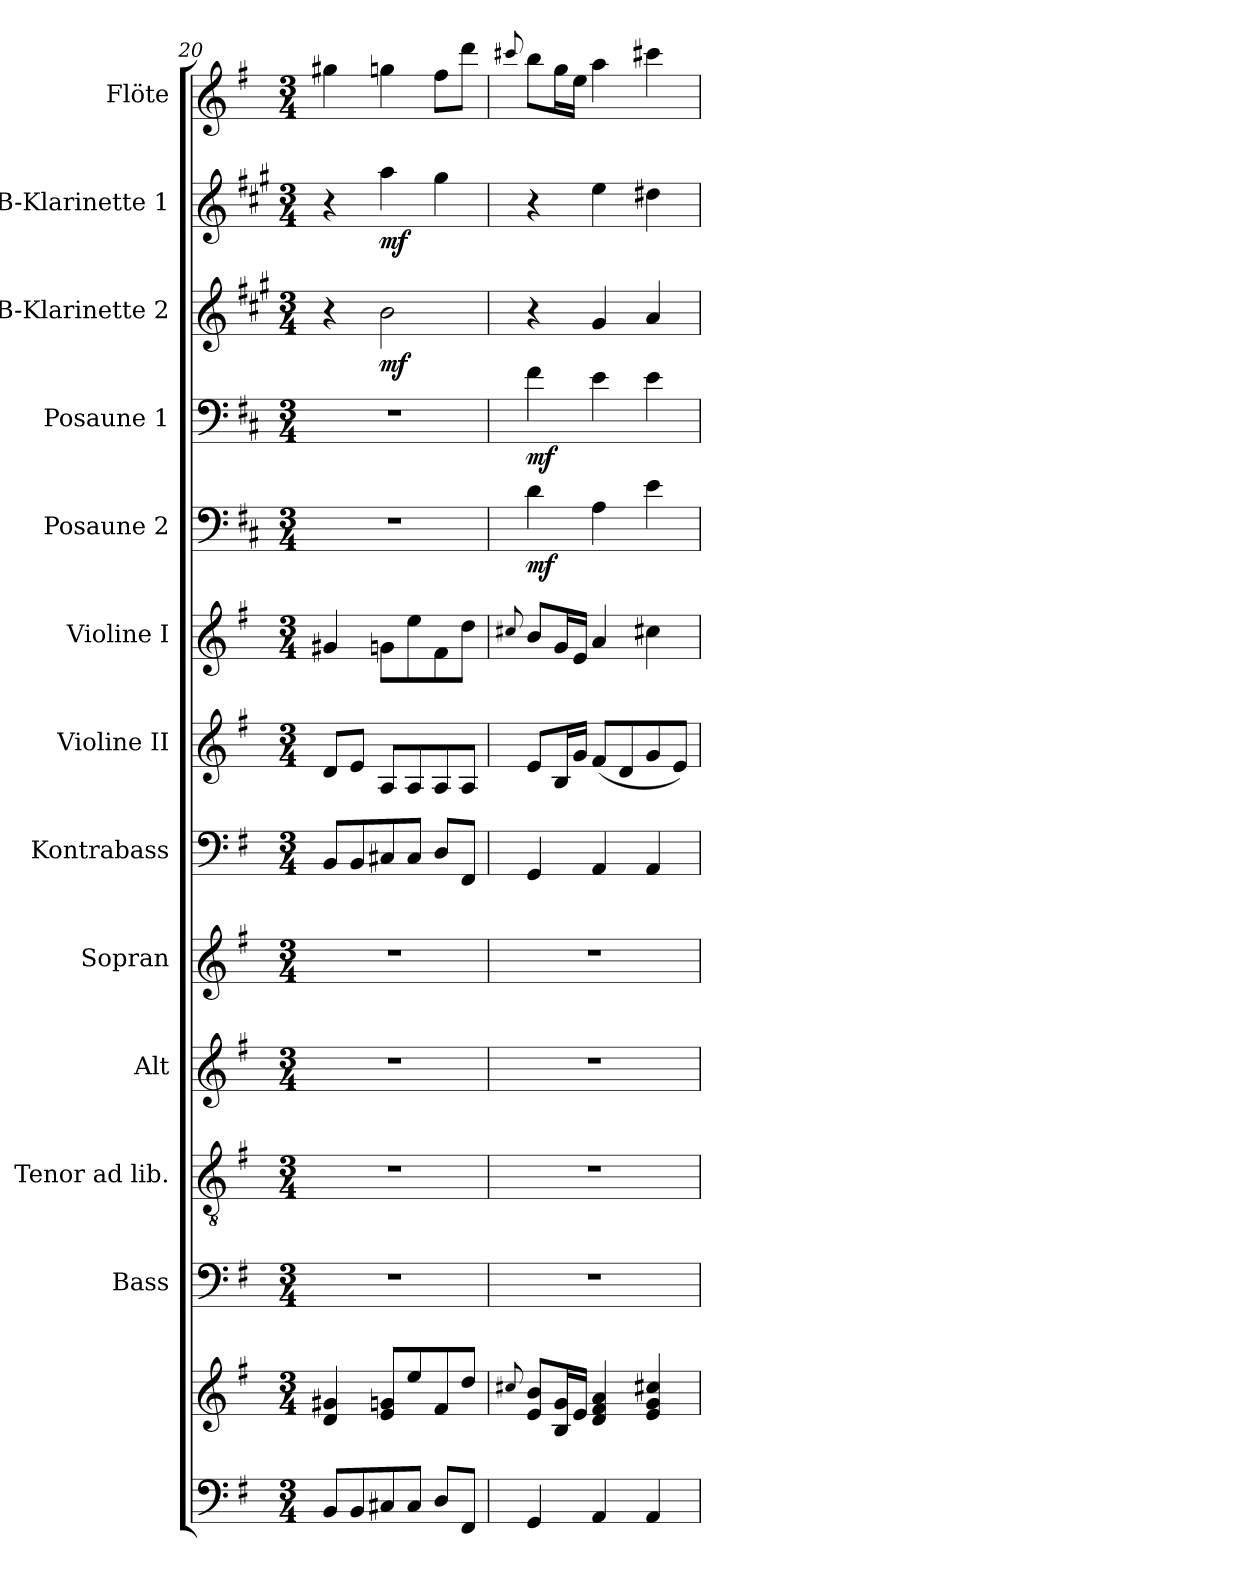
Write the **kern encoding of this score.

**kern	**kern	**kern	**kern	**kern	**kern	**kern	**kern	**kern	**kern	**dynam	**kern	**dynam	**kern	**dynam	**kern	**dynam	**kern
*part13	*part13	*part12	*part11	*part10	*part9	*part8	*part7	*part6	*part5	*part5	*part4	*part4	*part3	*part3	*part2	*part2	*part1
*staff14	*staff13	*staff12	*staff11	*staff10	*staff9	*staff8	*staff7	*staff6	*staff5	*staff5	*staff4	*staff4	*staff3	*staff3	*staff2	*staff2	*staff1
*	*	*I"Bass	*I"Tenor ad lib.	*I"Alt	*I"Sopran	*I"Kontrabass	*I"Violine II	*I"Violine I	*I"Posaune 2	*	*I"Posaune 1	*	*I"B-Klarinette 2	*	*I"B-Klarinette 1	*	*I"Flöte
*	*	*I'B.	*I'T.	*I'A.	*I'S.	*I'Kb.	*I'Vl. II	*I'Vl. I	*I'Pos 2	*	*I'Pos. 1	*	*I'B Kl. 2	*	*I'B Kl. 1	*	*I'Fl.
!!LO:PB:g=z
*clefF4	*clefG2	*clefF4	*clefGv2	*clefG2	*clefG2	*clefF4	*clefG2	*clefG2	*clefF4	*	*clefF4	*	*clefG2	*	*clefG2	*	*clefG2
*	*	*	*	*	*	*ITrd7c12	*	*	*ITrd4c7	*	*ITrd4c7	*	*ITrd1c2	*	*ITrd1c2	*	*
*k[f#]	*k[f#]	*k[f#]	*k[f#]	*k[f#]	*k[f#]	*k[f#]	*k[f#]	*k[f#]	*k[f#]	*	*k[f#]	*	*k[f#]	*	*k[f#]	*	*k[f#]
*G:	*G:	*G:	*G:	*G:	*G:	*G:	*G:	*G:	*G:	*	*G:	*	*G:	*	*G:	*	*G:
*M3/4	*M3/4	*M3/4	*M3/4	*M3/4	*M3/4	*M3/4	*M3/4	*M3/4	*M3/4	*	*M3/4	*	*M3/4	*	*M3/4	*	*M3/4
=20	=20	=20	=20	=20	=20	=20	=20	=20	=20	=20	=20	=20	=20	=20	=20	=20	=20
8BB/L	4d/ 4g#X/	2.r	2.r	2.r	2.r	8BBB/L	8d/L	4g#X/	2.r	.	2.r	.	4r	.	4r	.	4gg#X\
8BB/	.	.	.	.	.	8BBB/	8e/J	.	.	.	.	.	.	.	.	.	.
!	!	!	!	!	!	!	!	!	!	!	!	!	!	!LO:DY:b	!	!LO:DY:b	!
8C#X/	8e/ 8gn/L	.	.	.	.	8CC#X/	8A/L	8gn\L	.	.	.	.	2a\	mf	4gg\	mf	4ggn\
8C#/J	8ee/	.	.	.	.	8CC#/J	8A/	8ee\	.	.	.	.	.	.	.	.	.
8D/L	8f#/	.	.	.	.	8DD/L	8A/	8f#\	.	.	.	.	.	.	4ff#\	.	8ff#\L
8FF#/J	8dd/J	.	.	.	.	8FFF#/J	8A/J	8dd\J	.	.	.	.	.	.	.	.	8ddd\J
=21	=21	=21	=21	=21	=21	=21	=21	=21	=21	=21	=21	=21	=21	=21	=21	=21	=21
.	8qqcc#X/	.	.	.	.	.	.	8qqcc#X/	.	.	.	.	.	.	.	.	8qqccc#X/
!	!	!	!	!	!	!	!	!	!	!LO:DY:b	!	!LO:DY:b	!	!	!	!	!
4GG/	8e/ 8b/L	2.r	2.r	2.r	2.r	4GGG/	8e/L	8b/L	4G\	mf	4B\	mf	4r	.	4r	.	8bb\L
.	16B/ 16g/L	.	.	.	.	.	16B/L	16g/L	.	.	.	.	.	.	.	.	16gg\L
.	16e/JJ	.	.	.	.	.	16g/JJ	16e/JJ	.	.	.	.	.	.	.	.	16ee\JJ
4AA/	4d/ 4f#/ 4a/	.	.	.	.	4AAA/	(<8f#/L	4a/	4D\	.	4A\	.	4f#/	.	4dd\	.	4aa\
.	.	.	.	.	.	.	8d/	.	.	.	.	.	.	.	.	.	.
4AA/	4e/ 4g/ 4cc#/	.	.	.	.	4AAA/	8g/	4cc#\	4A\	.	4A\	.	4g/	.	4cc#X\	.	4ccc#\
.	.	.	.	.	.	.	8e/J)	.	.	.	.	.	.	.	.	.	.
=	=	=	=	=	=	=	=	=	=	=	=	=	=	=	=	=	=
*-	*-	*-	*-	*-	*-	*-	*-	*-	*-	*-	*-	*-	*-	*-	*-	*-	*-
